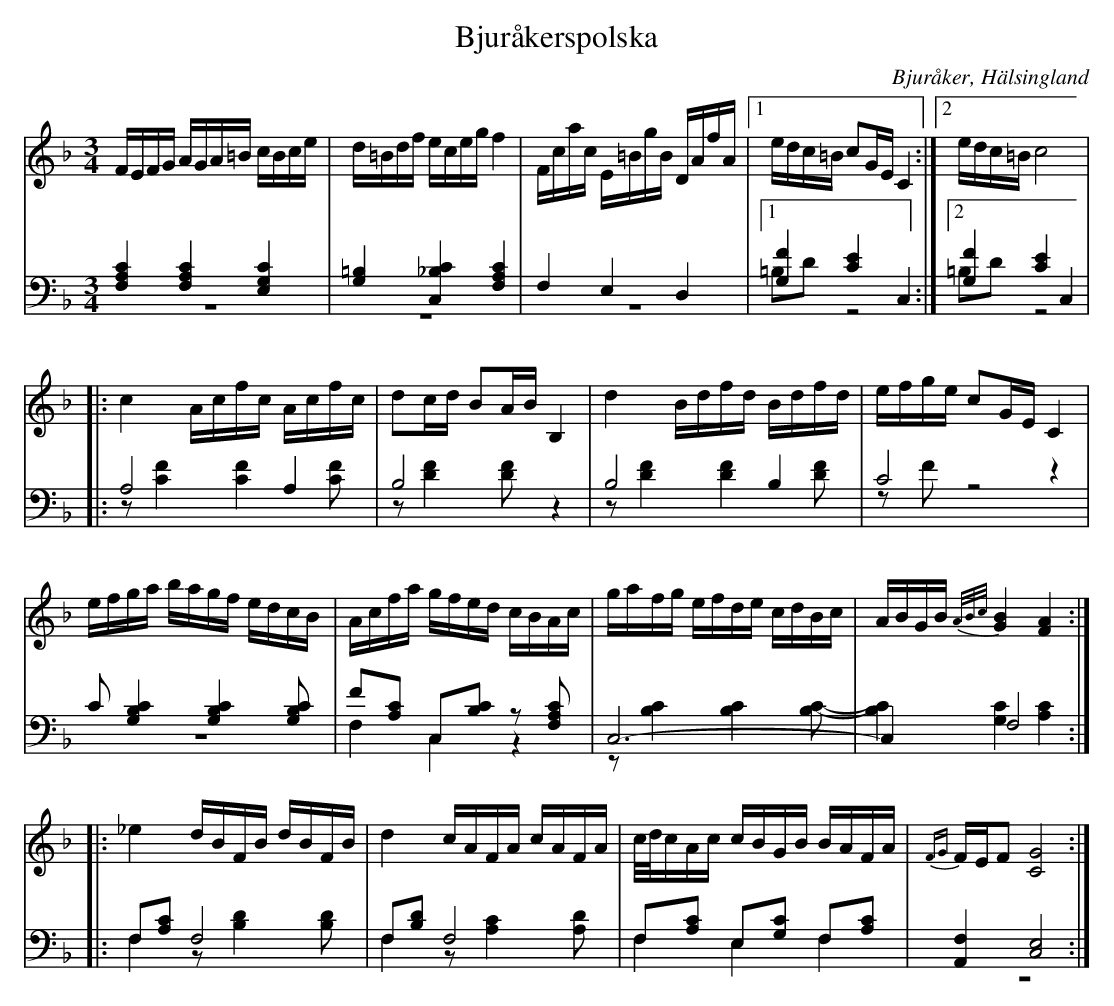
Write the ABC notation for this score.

X:1
T: Bjuråkerspolska
O: Bjuråker, Hälsingland
M: 3/4
L: 1/16
K: F
V:1
V:2
V:3 merge
V:1
FEFG AGA=B cBce|d=Bdf eceg f4|Fcac E=BgB DAfA|1 edc=B c2GE C4:|2 edc=B c8 |
|:c4 Acfc Acfc|d2cd B2AB B,4|d4 Bdfd Bdfd|efge c2GE C4|
efga bagf edcB|Acfa gfed cBAc|gafg efde cdBc|ABGB {A/B/c/}[G4B4] [F4A4]:|
|:_e4 dBFB dBFB|d4 cAFA cAFA|c/d/cAc cBGB BAFA|{FG}FEF2 [C8G8]:|
V:2 clef=bass
[F,4A,4C4] [F,4A,4C4] [E,4G,4C4]|[G,4=B,4] [C,4_B,4C4] [F,4A,4C4]|F,4 E,4 D,4|1 [G,4F4] [C4E4] C,4:|2 [G,4F4] [C4E4] C,4 |
|:A,8 A,4|B,8 z4|B,8  B,4|C8 z4|
C2 [G,4B,4C4] [G,4B,4C4] [G,2B,2C2]|F2[A,2C2] C,2[B,2C2] z2 [F,2A,2C2]|C,12-|C,4 F,8:|
|:F,2[A,2C2] F,8|F,2[B,2D2] F,8|F,2[A,2C2] E,2[G,2C2] F,2[A,2C2]|[A,,4F,4] [C,8E,8]:|
V:3 clef=bass
z12|z12|z12|1 =B,2D2 z8:|2 =B,2D2 z8|
|:z2 [C4F4] [C4F4] [C2F2]|z2 [D4F4] [D2F2] z4|z2 [D4F4] [D4F4] [D2F2]|z2 F2 z8|
z12|F,4 C,4 z4|z2 [B,4C4] [B,4C4] [B,2C2]-|[B,4C4] [G,4C4] [A,4C4]:|
F,4 z2 [B,4D4] [B,2D2]|F,4 z2 [A,4C4] [A,2D2]|F,4 E,4 F,4|z12|
